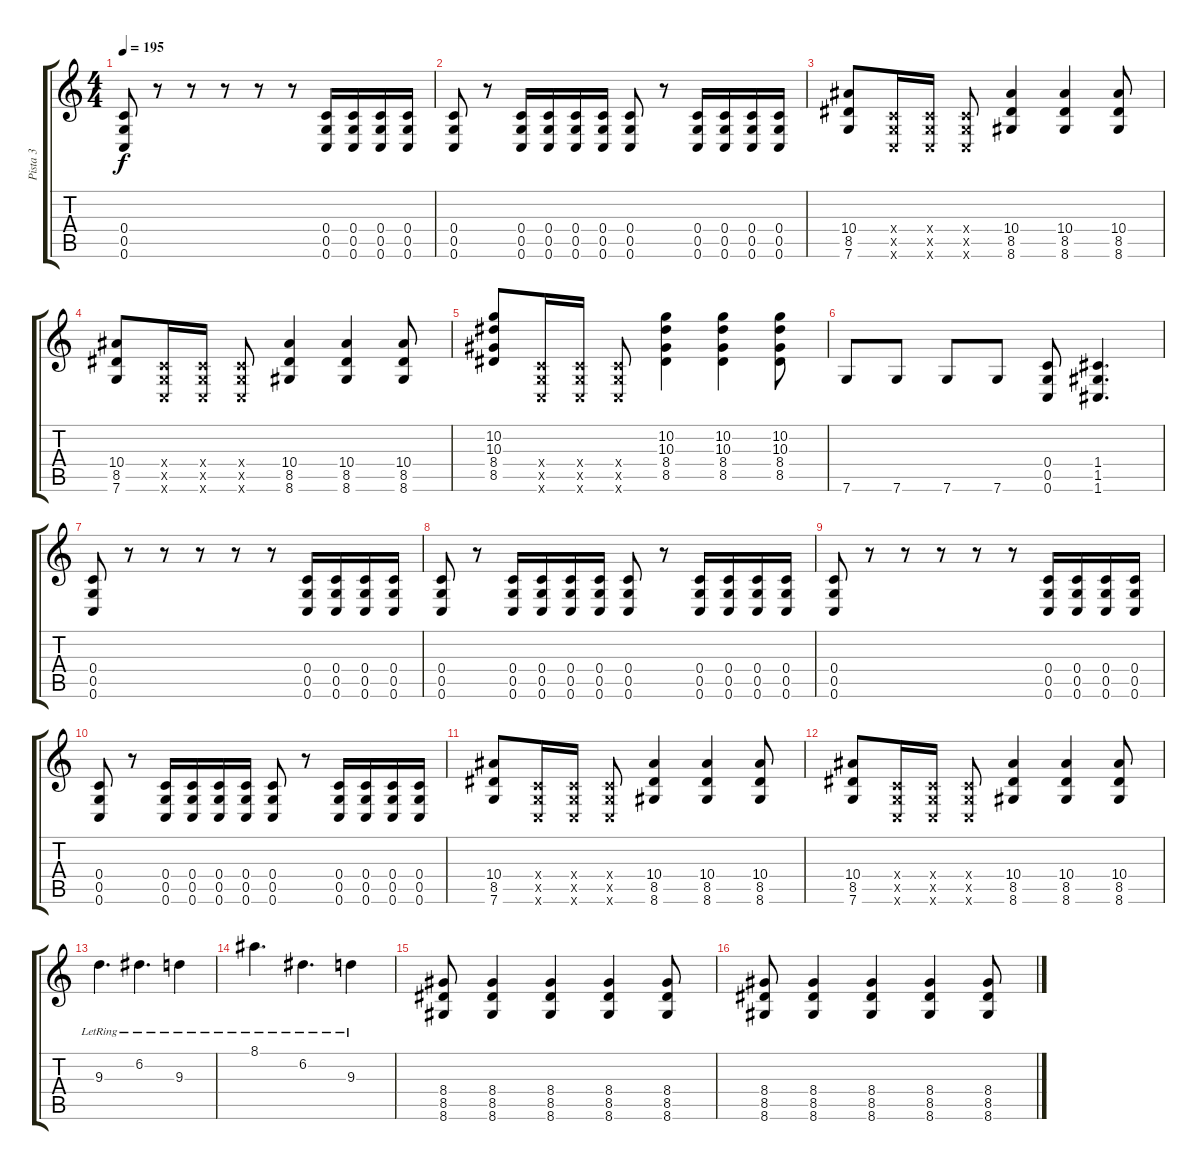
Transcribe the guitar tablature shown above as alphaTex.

\track ("Pista 3" "Pista 3") {instrument overdrivenguitar}
\staff {score tabs}
\tuning (D4 A3 F3 C3 G2 C2) {hide}
\ts (4 4)
\tempo 195
\clef g2
\ks c
(0.4 0.5 0.6).8{dy f} r.8 r.8 r.8 r.8 r.8 (0.4 0.5 0.6).16 (0.4 0.5 0.6).16 (0.4 0.5 0.6).16 (0.4 0.5 0.6).16 |
(0.4 0.5 0.6).8 r.8 (0.4 0.5 0.6).16 (0.4 0.5 0.6).16 (0.4 0.5 0.6).16 (0.4 0.5 0.6).16 (0.4 0.5 0.6).8 r.8 (0.4 0.5 0.6).16 (0.4 0.5 0.6).16 (0.4 0.5 0.6).16 (0.4 0.5 0.6).16 |
(10.4 8.5 7.6).8 (0.4{x} 0.5{x} 0.6{x}).16 (0.4{x} 0.5{x} 0.6{x}).16 (0.4{x} 0.5{x} 0.6{x}).8 (10.4 8.5 8.6).4 (10.4 8.5 8.6).4 (10.4 8.5 8.6).8 |
(10.4 8.5 7.6).8 (0.4{x} 0.5{x} 0.6{x}).16 (0.4{x} 0.5{x} 0.6{x}).16 (0.4{x} 0.5{x} 0.6{x}).8 (10.4 8.5 8.6).4 (10.4 8.5 8.6).4 (10.4 8.5 8.6).8 |
(10.2 10.3 8.4 8.5).8 (0.4{x} 0.5{x} 0.6{x}).16 (0.4{x} 0.5{x} 0.6{x}).16 (0.4{x} 0.5{x} 0.6{x}).8 (10.2 10.3 8.4 8.5).4 (10.2 10.3 8.4 8.5).4 (10.2 10.3 8.4 8.5).8 |
7.6.8 7.6.8 7.6.8 7.6.8 (0.4 0.5 0.6).8 (1.4 1.5 1.6).4{d} |
(0.4 0.5 0.6).8 r.8 r.8 r.8 r.8 r.8 (0.4 0.5 0.6).16 (0.4 0.5 0.6).16 (0.4 0.5 0.6).16 (0.4 0.5 0.6).16 |
(0.4 0.5 0.6).8 r.8 (0.4 0.5 0.6).16 (0.4 0.5 0.6).16 (0.4 0.5 0.6).16 (0.4 0.5 0.6).16 (0.4 0.5 0.6).8 r.8 (0.4 0.5 0.6).16 (0.4 0.5 0.6).16 (0.4 0.5 0.6).16 (0.4 0.5 0.6).16 |
(0.4 0.5 0.6).8 r.8 r.8 r.8 r.8 r.8 (0.4 0.5 0.6).16 (0.4 0.5 0.6).16 (0.4 0.5 0.6).16 (0.4 0.5 0.6).16 |
(0.4 0.5 0.6).8 r.8 (0.4 0.5 0.6).16 (0.4 0.5 0.6).16 (0.4 0.5 0.6).16 (0.4 0.5 0.6).16 (0.4 0.5 0.6).8 r.8 (0.4 0.5 0.6).16 (0.4 0.5 0.6).16 (0.4 0.5 0.6).16 (0.4 0.5 0.6).16 |
(10.4 8.5 7.6).8 (0.4{x} 0.5{x} 0.6{x}).16 (0.4{x} 0.5{x} 0.6{x}).16 (0.4{x} 0.5{x} 0.6{x}).8 (10.4 8.5 8.6).4 (10.4 8.5 8.6).4 (10.4 8.5 8.6).8 |
(10.4 8.5 7.6).8 (0.4{x} 0.5{x} 0.6{x}).16 (0.4{x} 0.5{x} 0.6{x}).16 (0.4{x} 0.5{x} 0.6{x}).8 (10.4 8.5 8.6).4 (10.4 8.5 8.6).4 (10.4 8.5 8.6).8 |
9.3{lr}.4{d} 6.2{lr}.4{d} 9.3{lr}.4 |
8.1{lr}.4{d} 6.2{lr}.4{d} 9.3{lr}.4 |
(8.4 8.5 8.6).8 (8.4 8.5 8.6).4 (8.4 8.5 8.6).4 (8.4 8.5 8.6).4 (8.4 8.5 8.6).8 |
(8.4 8.5 8.6).8 (8.4 8.5 8.6).4 (8.4 8.5 8.6).4 (8.4 8.5 8.6).4 (8.4 8.5 8.6).8
